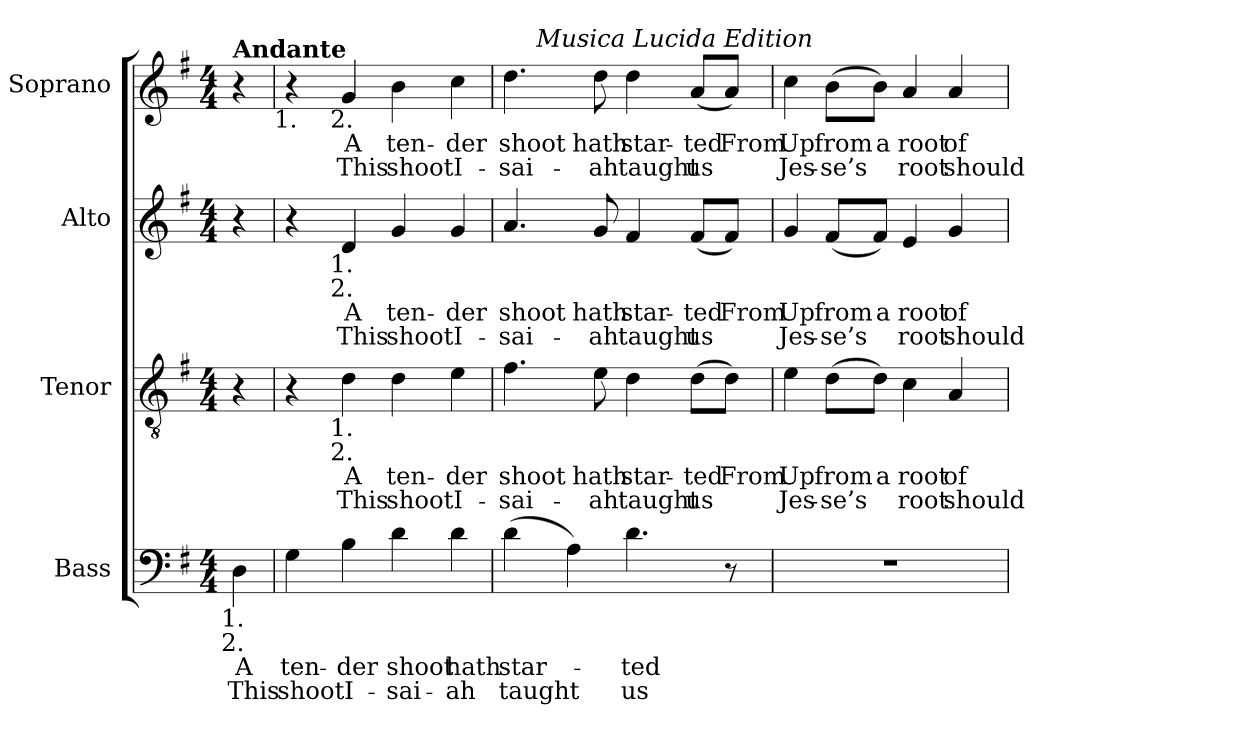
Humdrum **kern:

**kern	**text	**text	**kern	**text	**text	**kern	**text	**text	**kern	**text	**text
*part4	*part4	*part4	*part3	*part3	*part3	*part2	*part2	*part2	*part1	*part1	*part1
*staff4	*staff4	*staff4	*staff3	*staff3	*staff3	*staff2	*staff2	*staff2	*staff1	*staff1	*staff1
*I"Bass	*	*	*I"Tenor	*	*	*I"Alto	*	*	*I"Soprano	*	*
*I'B.	*	*	*I'T.	*	*	*I'A.	*	*	*I'S.	*	*
!!LO:PB:g=z
*clefF4	*	*	*clefGv2	*	*	*clefG2	*	*	*clefG2	*	*
*	*	*	*ITrd7c12	*	*	*	*	*	*	*	*
*k[f#]	*	*	*k[f#]	*	*	*k[f#]	*	*	*k[f#]	*	*
*G:	*	*	*G:	*	*	*G:	*	*	*G:	*	*
*M4/4	*	*	*M4/4	*	*	*M4/4	*	*	*M4/4	*	*
*MM80	*	*	*MM80	*	*	*MM80	*	*	*MM80	*	*
=	=	=	=	=	=	=	=	=	=	=	=
!	!	!	!	!	!	!	!	!	!LO:TX:a:B:t=Andante	!	!
!LO:TX:b:cj:t=1.	!	!	!	!	!	!	!	!	!	!	!
!LO:TX:b:cj:t=2.	!	!	!	!	!	!	!	!	!	!	!
!	!LO:LY:b:color=#000000	!LO:LY:b:color=#000000	!	!	!	!	!	!	!	!	!
4Di\	A	This	4r	.	.	4r	.	.	4r	.	.
=1	=1	=1	=1	=1	=1	=1	=1	=1	=1	=1	=1
!	!	!	!	!	!	!	!	!	!LO:TX:b:cj:t=1.	!	!
!	!LO:LY:b:color=#000000	!LO:LY:b:color=#000000	!	!	!	!	!	!	!	!	!
*	*	*	*	*	*	*^	*	*	*	*	*
4Gi\	ten-	shoot	4r	.	.	4r	4ryy	.	.	4r	.	.
!	!LO:LY:b:color=#000000	!LO:LY:b:color=#000000	!	!	!	!	!	!	!	!	!	!
!	!	!	!	!LO:LY:b:color=#000000	!LO:LY:b:color=#000000	!	!	!	!	!	!	!
!	!	!	!	!	!	!	!	!LO:LY:b:color=#000000	!LO:LY:b:color=#000000	!	!	!
!	!	!	!	!	!	!	!	!	!	!LO:TX:b:cj:t=2.	!	!
!	!	!	!	!	!	!LO:TX:b:cj:t=1.	!	!	!	!	!	!
!	!	!	!	!	!	!LO:TX:b:cj:t=2.	!	!	!	!	!	!
!	!	!	!LO:TX:b:cj:t=1.	!	!	!	!	!	!	!	!	!
!	!	!	!LO:TX:b:cj:t=2.	!	!	!	!	!	!	!	!	!
!	!	!	!	!	!	!	!	!	!	!	!LO:LY:b:color=#000000	!LO:LY:b:color=#000000
4Bi\	-der	I-	4Di\	A	This	4di/	2.ryy	A	This	4gi/	A	This
!	!LO:LY:b:color=#000000	!LO:LY:b:color=#000000	!	!	!	!	!	!	!	!	!	!
!	!	!	!	!LO:LY:b:color=#000000	!LO:LY:b:color=#000000	!	!	!	!	!	!	!
!	!	!	!	!	!	!	!	!LO:LY:b:color=#000000	!LO:LY:b:color=#000000	!	!	!
!	!	!	!	!	!	!	!	!	!	!	!LO:LY:b:color=#000000	!LO:LY:b:color=#000000
4di\	shoot	-sai-	4Di\	ten-	shoot	4gi/	.	ten-	shoot	4bi\	ten-	shoot
!	!LO:LY:b:color=#000000	!LO:LY:b:color=#000000	!	!	!	!	!	!	!	!	!	!
!	!	!	!	!LO:LY:b:color=#000000	!LO:LY:b:color=#000000	!	!	!	!	!	!	!
!	!	!	!	!	!	!	!	!LO:LY:b:color=#000000	!LO:LY:b:color=#000000	!	!	!
!	!	!	!	!	!	!	!	!	!	!	!LO:LY:b:color=#000000	!LO:LY:b:color=#000000
4di\	hath	-ah	4Ei\	-der	I-	4gi/	.	-der	I-	4cci\	-der	I-
*	*	*	*	*	*	*v	*v	*	*	*	*	*
=2	=2	=2	=2	=2	=2	=2	=2	=2	=2	=2	=2
!	!LO:LY:b:color=#000000	!LO:LY:b:color=#000000	!	!	!	!	!	!	!	!	!
*^	*	*	*	*	*	*	*	*	*	*	*
!	!	!	!	!	!LO:LY:b:color=#000000	!LO:LY:b:color=#000000	!	!	!	!	!	!
!	!	!	!	!	!	!	!	!LO:LY:b:color=#000000	!LO:LY:b:color=#000000	!	!	!
!	!	!	!	!	!	!	!	!	!	!	!LO:LY:b:color=#000000	!LO:LY:b:color=#000000
*	*	*	*	*	*	*	*	*	*	*^	*	*
(4di\	2..ryy	star-	taught	4.F#i\	shoot	-sai-	4.ai/	shoot	-sai-	4.ddi\	16ryy	shoot	-sai-
.	.	.	.	.	.	.	.	.	.	.	32ryy	.	.
.	.	.	.	.	.	.	.	.	.	.	256ryy	.	.
!	!	!	!	!	!	!	!	!	!	!	!LO:TX:a:i:t=Musica Lucida Edition	!	!
.	.	.	.	.	.	.	.	.	.	.	2ryy	.	.
4Ai\)	.	.	.	.	.	.	.	.	.	.	.	.	.
!	!	!	!	!	!LO:LY:b:color=#000000	!LO:LY:b:color=#000000	!	!	!	!	!	!	!
!	!	!	!	!	!	!	!	!LO:LY:b:color=#000000	!LO:LY:b:color=#000000	!	!	!	!
!	!	!	!	!	!	!	!	!	!	!	!	!LO:LY:b:color=#000000	!LO:LY:b:color=#000000
.	.	.	.	8Ei\	hath	-ah	8gi/	hath	-ah	8ddi\	.	hath	-ah
!	!	!LO:LY:b:color=#000000	!LO:LY:b:color=#000000	!	!	!	!	!	!	!	!	!	!
!	!	!	!	!	!LO:LY:b:color=#000000	!LO:LY:b:color=#000000	!	!	!	!	!	!	!
!	!	!	!	!	!	!	!	!LO:LY:b:color=#000000	!LO:LY:b:color=#000000	!	!	!	!
!	!	!	!	!	!	!	!	!	!	!	!	!LO:LY:b:color=#000000	!LO:LY:b:color=#000000
4.di\	.	-ted	us	4Di\	star-	taught	4f#i/	star-	taught	4ddi\	.	star-	taught
.	.	.	.	.	.	.	.	.	.	.	4ryy	.	.
!	!	!	!	!	!LO:LY:b:color=#000000	!LO:LY:b:color=#000000	!	!	!	!	!	!	!
!	!	!	!	!	!	!	!	!LO:LY:b:color=#000000	!LO:LY:b:color=#000000	!	!	!	!
!	!	!	!	!	!	!	!	!	!	!	!	!LO:LY:b:color=#000000	!LO:LY:b:color=#000000
.	.	.	.	(8Di\L	-ted	us	(8f#i/L	-ted	us	(8ai/L	.	-ted	us
.	.	.	.	.	.	.	.	.	.	.	8ryy	.	.
!	!	!	!	!	!LO:LY:b:color=#000000	!	!	!	!	!	!	!	!
!	!	!	!	!	!	!	!	!LO:LY:b:color=#000000	!	!	!	!	!
!	!	!	!	!	!	!	!	!	!	!	!	!LO:LY:b:color=#000000	!
8r	8ryy	.	.	8Di\J)	From	.	8f#i/J)	From	.	8ai/J)	.	From	.
.	.	.	.	.	.	.	.	.	.	.	64..ryy	.	.
*v	*v	*	*	*	*	*	*	*	*	*v	*v	*	*
=3	=3	=3	=3	=3	=3	=3	=3	=3	=3	=3	=3
*^	*	*	*	*	*	*	*	*	*^	*	*
!	!	!	!	!	!LO:LY:b:color=#000000	!LO:LY:b:color=#000000	!	!	!	!	!	!	!
*v	*v	*	*	*	*	*	*	*	*	*v	*v	*	*
*^	*	*	*	*	*	*	*	*	*^	*	*
!	!	!	!	!	!	!	!	!LO:LY:b:color=#000000	!LO:LY:b:color=#000000	!	!	!	!
*v	*v	*	*	*	*	*	*	*	*	*v	*v	*	*
*^	*	*	*	*	*	*	*	*	*^	*	*
!	!	!	!	!	!	!	!	!	!	!	!	!LO:LY:b:color=#000000	!LO:LY:b:color=#000000
*v	*v	*	*	*	*	*	*	*	*	*v	*v	*	*
1r	.	.	4Ei\	Up	Jes-	4gi/	Up	Jes-	4cci\	Up	Jes-
!	!	!	!	!LO:LY:b:color=#000000	!LO:LY:b:color=#000000	!	!	!	!	!	!
!	!	!	!	!	!	!	!LO:LY:b:color=#000000	!LO:LY:b:color=#000000	!	!	!
!	!	!	!	!	!	!	!	!	!	!LO:LY:b:color=#000000	!LO:LY:b:color=#000000
.	.	.	(8Di\L	from	-se’s	(8f#i/L	from	-se’s	(8bi\L	from	-se’s
!	!	!	!	!LO:LY:b:color=#000000	!	!	!	!	!	!	!
!	!	!	!	!	!	!	!LO:LY:b:color=#000000	!	!	!	!
!	!	!	!	!	!	!	!	!	!	!LO:LY:b:color=#000000	!
.	.	.	8Di\J)	a	.	8f#i/J)	a	.	8bi\J)	a	.
!	!	!	!	!LO:LY:b:color=#000000	!LO:LY:b:color=#000000	!	!	!	!	!	!
!	!	!	!	!	!	!	!LO:LY:b:color=#000000	!LO:LY:b:color=#000000	!	!	!
!	!	!	!	!	!	!	!	!	!	!LO:LY:b:color=#000000	!LO:LY:b:color=#000000
.	.	.	4Ci\	root	root	4ei/	root	root	4ai/	root	root
!	!	!	!	!LO:LY:b:color=#000000	!LO:LY:b:color=#000000	!	!	!	!	!	!
!	!	!	!	!	!	!	!LO:LY:b:color=#000000	!LO:LY:b:color=#000000	!	!	!
!	!	!	!	!	!	!	!	!	!	!LO:LY:b:color=#000000	!LO:LY:b:color=#000000
.	.	.	4AAi/	of	should	4gi/	of	should	4ai/	of	should
=	=	=	=	=	=	=	=	=	=	=	=
*-	*-	*-	*-	*-	*-	*-	*-	*-	*-	*-	*-
